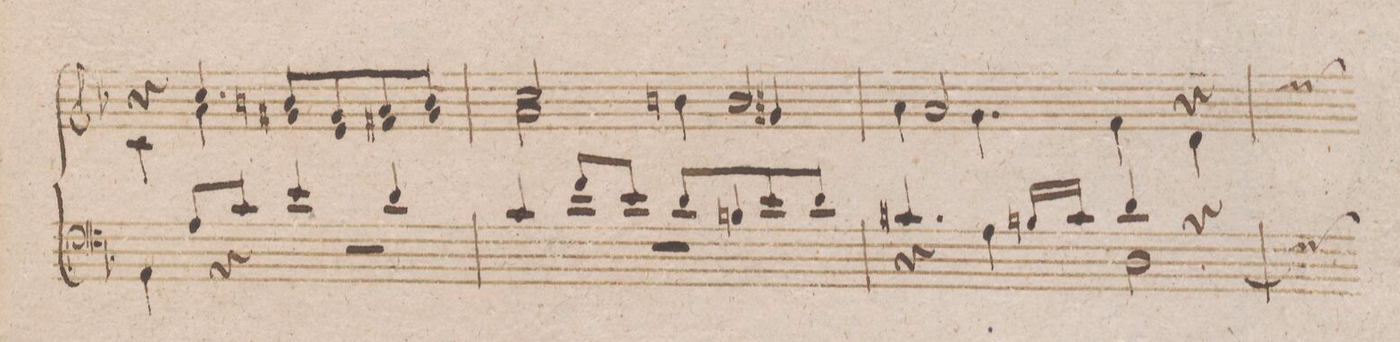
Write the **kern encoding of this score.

**kern
*I"Organo.
*clefF4
*k[b-]
*met(c)
*M4/4
*^
4ryy	4AA\
8A/L	4r
8c/J	.
4e/	2r
4d/	.
=239	=239
4c/	1r
8f/L	.
8e/J	.
8d/L	.
8Bn/	.
8e/	.
8d/J	.
=240	=240
4.c#X/	4r
.	4A\
16Bn/LL	.
16c#/JJ	.
2d/	[2D\
*v	*v
*custos:G
=241
*-
